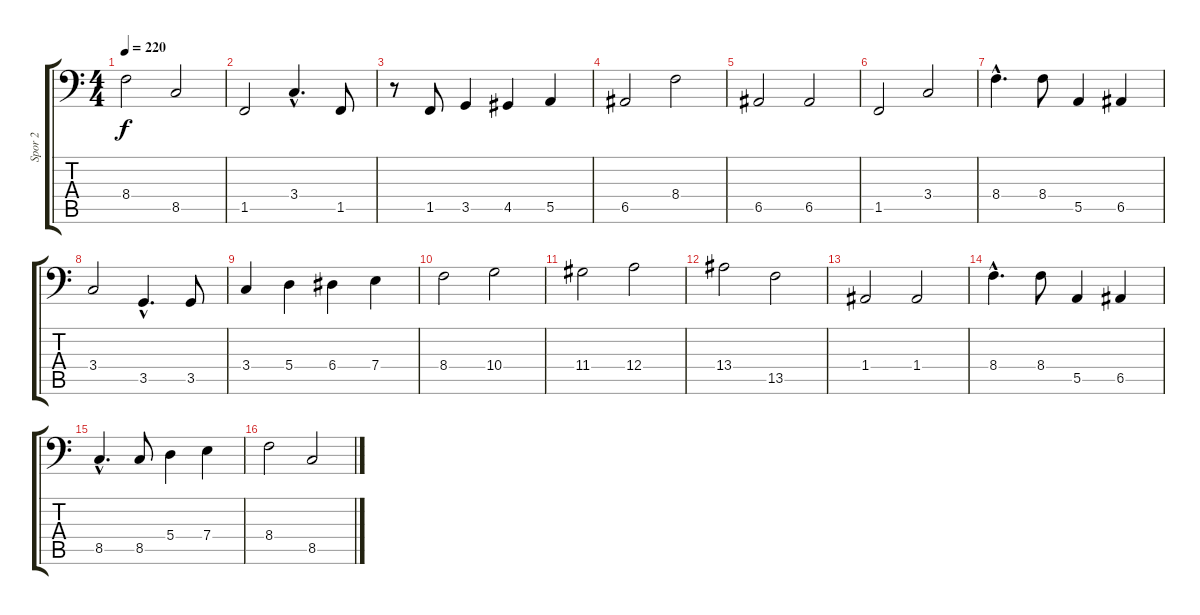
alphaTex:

\track ("Spor 2" "Spor 2") {instrument electricbassfinger}
\staff {score tabs}
\tuning (C3 G2 D2 A1 E1 B0) {hide}
\ts (4 4)
\tempo 220
\clef f4
\ks c
8.4.2{dy f} 8.5.2 |
1.5.2 3.4{hac}.4{d} 1.5.8 |
r.8 1.5.8 3.5.4 4.5.4 5.5.4 |
6.5.2 8.4.2 |
6.5.2 6.5.2 |
1.5.2 3.4.2 |
8.4{hac}.4{d} 8.4.8 5.5.4 6.5.4 |
3.4.2 3.5{hac}.4{d} 3.5.8 |
3.4.4 5.4.4 6.4.4 7.4.4 |
8.4.2 10.4.2 |
11.4.2 12.4.2 |
13.4.2 13.5.2 |
1.4.2 1.4.2 |
8.4{hac}.4{d} 8.4.8 5.5.4 6.5.4 |
8.5{hac}.4{d} 8.5.8 5.4.4 7.4.4 |
8.4.2 8.5.2
